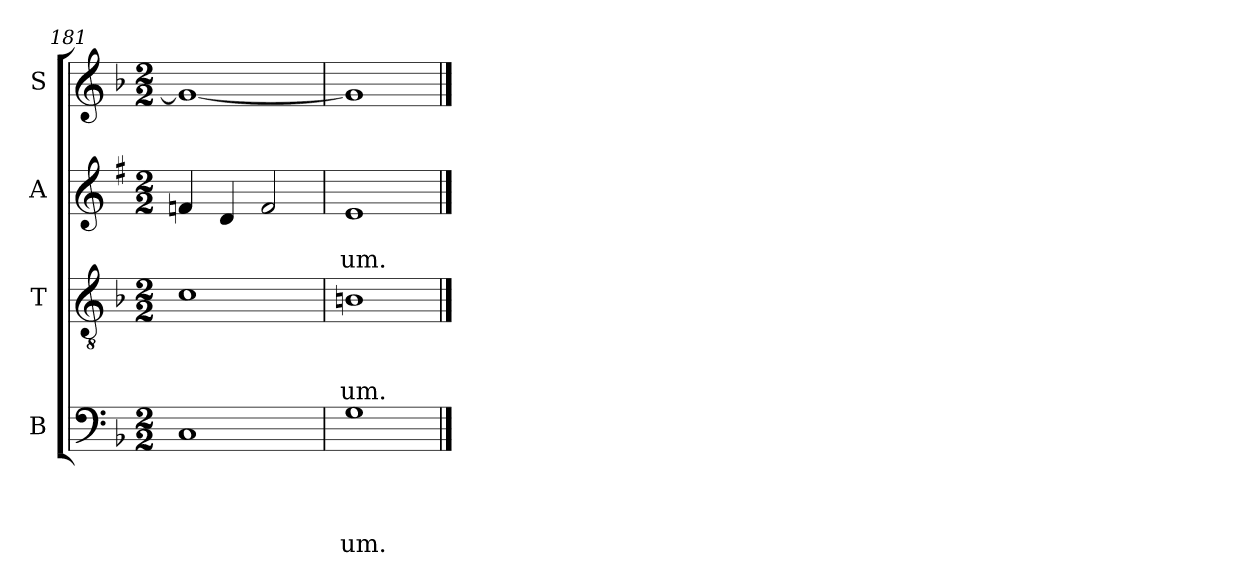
**kern	**text	**text	**text	**text	**kern	**text	**text	**text	**kern	**text	**text	**kern	**text
*part4	*part4	*part4	*part4	*part4	*part3	*part3	*part3	*part3	*part2	*part2	*part2	*part1	*part1
*staff4	*staff4	*staff4	*staff4	*staff4	*staff3	*staff3	*staff3	*staff3	*staff2	*staff2	*staff2	*staff1	*staff1
*I"B	*	*	*	*	*I"T	*	*	*	*I"A	*	*	*I"S	*
!!LO:LB:g=z
*clefF4	*	*	*	*	*clefGv2	*	*	*	*clefG2	*	*	*clefG2	*
*	*	*	*	*	*	*	*	*	*ITrd1c2	*	*	*	*
*k[b-]	*	*	*	*	*k[b-]	*	*	*	*k[b-]	*	*	*k[b-]	*
*F:	*	*	*	*	*F:	*	*	*	*F:	*	*	*F:	*
*M2/2	*	*	*	*	*M2/2	*	*	*	*M2/2	*	*	*M2/2	*
=181	=181	=181	=181	=181	=181	=181	=181	=181	=181	=181	=181	=181	=181
1C	.	.	.	.	1c	.	.	.	4e-/	.	.	1g_	.
.	.	.	.	.	.	.	.	.	4c/	.	.	.	.
.	.	.	.	.	.	.	.	.	2e-/	.	.	.	.
=182	=182	=182	=182	=182	=182	=182	=182	=182	=182	=182	=182	=182	=182
!	!	!	!	!LO:LY:b	!	!	!	!LO:LY:b	!	!	!LO:LY:b	!	!
1G	.	.	.	-um.	1Bn	.	.	-um.	1d	.	-um.	1g]	.
==	==	==	==	==	==	==	==	==	==	==	==	==	==
*-	*-	*-	*-	*-	*-	*-	*-	*-	*-	*-	*-	*-	*-
